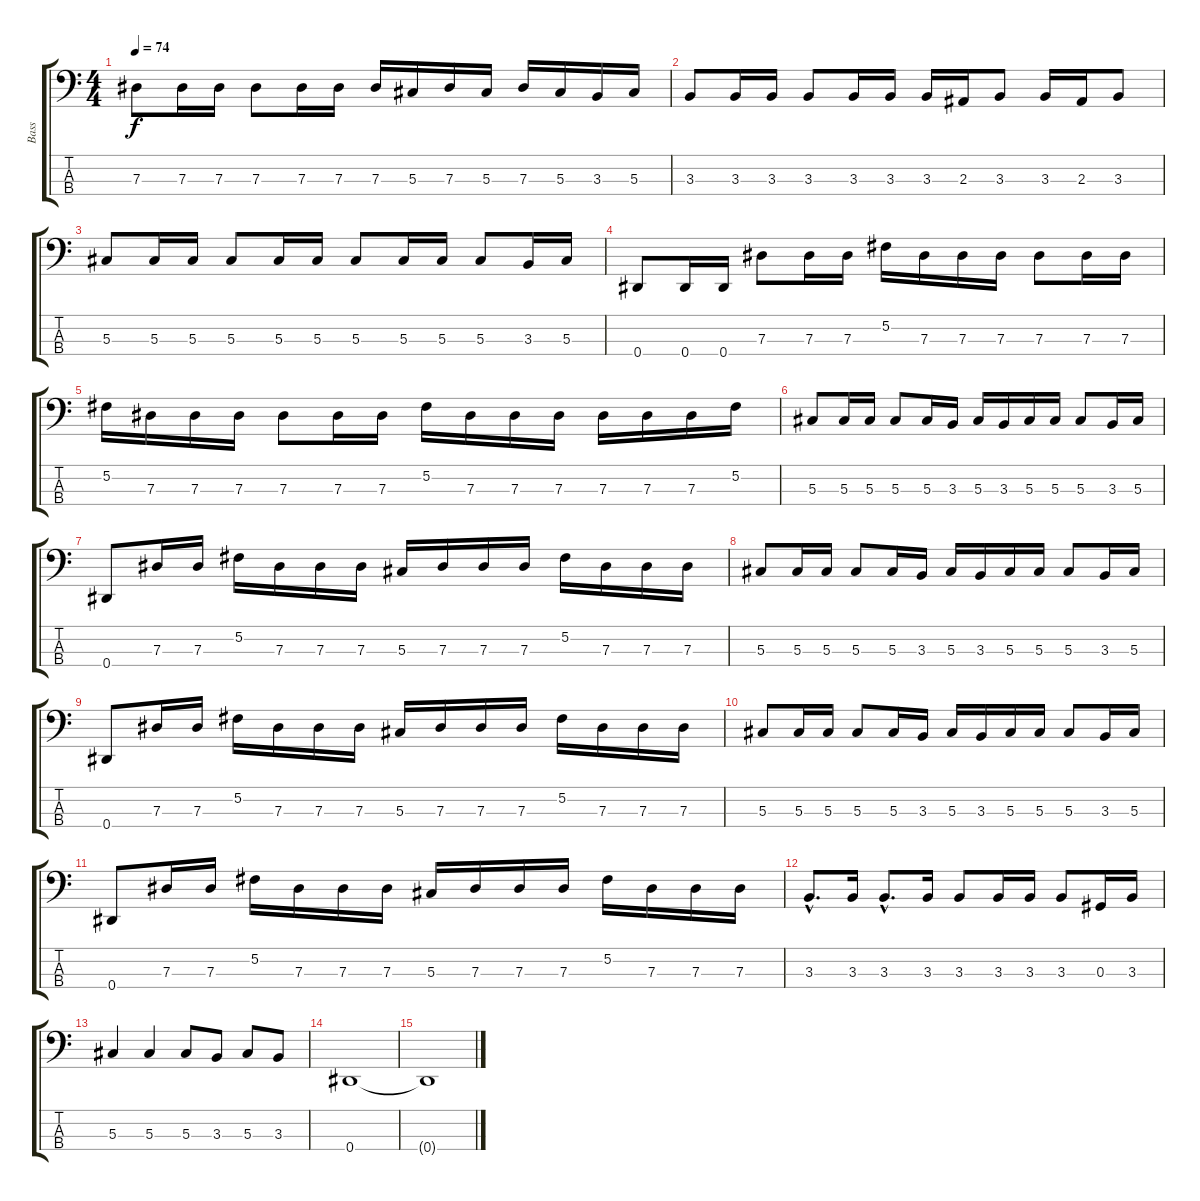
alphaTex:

\track ("Bass" "Bass") {instrument electricbasspick}
\staff {score tabs}
\tuning (Gb2 Db2 Ab1 Eb1) {hide}
\ts (4 4)
\tempo 74
\clef f4
\ks c
7.3.8{dy f} 7.3.16 7.3.16 7.3.8 7.3.16 7.3.16 7.3.16 5.3.16 7.3.16 5.3.16 7.3.16 5.3.16 3.3.16 5.3.16 |
3.3.8 3.3.16 3.3.16 3.3.8 3.3.16 3.3.16 3.3.16 2.3.16 3.3.8 3.3.16 2.3.16 3.3.8 |
5.3.8 5.3.16 5.3.16 5.3.8 5.3.16 5.3.16 5.3.8 5.3.16 5.3.16 5.3.8 3.3.16 5.3.16 |
0.4.8 0.4.16 0.4.16 7.3.8 7.3.16 7.3.16 5.2.16 7.3.16 7.3.16 7.3.16 7.3.8 7.3.16 7.3.16 |
5.2.16 7.3.16 7.3.16 7.3.16 7.3.8 7.3.16 7.3.16 5.2.16 7.3.16 7.3.16 7.3.16 7.3.16 7.3.16 7.3.16 5.2.16 |
5.3.8 5.3.16 5.3.16 5.3.8 5.3.16 3.3.16 5.3.16 3.3.16 5.3.16 5.3.16 5.3.8 3.3.16 5.3.16 |
0.4.8 7.3.16 7.3.16 5.2.16 7.3.16 7.3.16 7.3.16 5.3.16 7.3.16 7.3.16 7.3.16 5.2.16 7.3.16 7.3.16 7.3.16 |
5.3.8 5.3.16 5.3.16 5.3.8 5.3.16 3.3.16 5.3.16 3.3.16 5.3.16 5.3.16 5.3.8 3.3.16 5.3.16 |
0.4.8 7.3.16 7.3.16 5.2.16 7.3.16 7.3.16 7.3.16 5.3.16 7.3.16 7.3.16 7.3.16 5.2.16 7.3.16 7.3.16 7.3.16 |
5.3.8 5.3.16 5.3.16 5.3.8 5.3.16 3.3.16 5.3.16 3.3.16 5.3.16 5.3.16 5.3.8 3.3.16 5.3.16 |
0.4.8 7.3.16 7.3.16 5.2.16 7.3.16 7.3.16 7.3.16 5.3.16 7.3.16 7.3.16 7.3.16 5.2.16 7.3.16 7.3.16 7.3.16 |
3.3{hac}.8{d} 3.3.16 3.3{hac}.8{d} 3.3.16 3.3.8 3.3.16 3.3.16 3.3.8 0.3.16 3.3.16 |
5.3.4 5.3.4 5.3.8 3.3.8 5.3.8 3.3.8 |
0.4.1 |
0.4{t}.1
